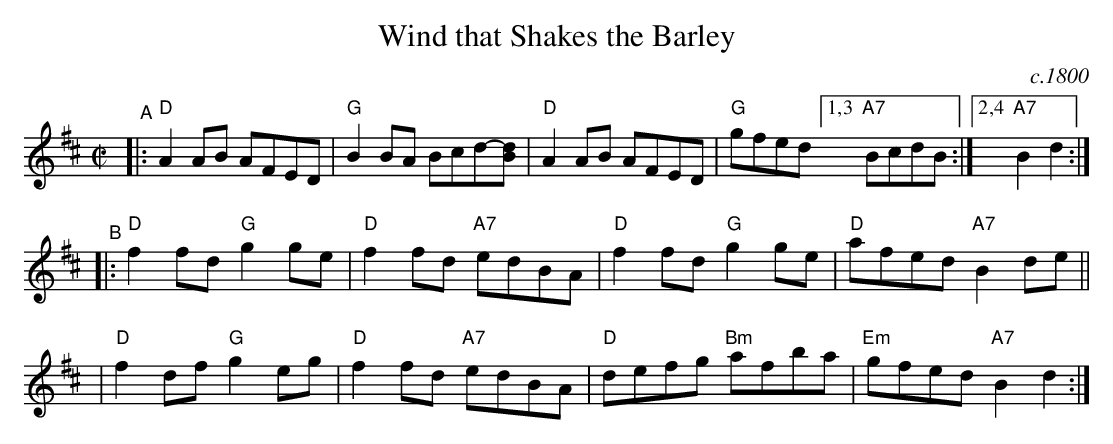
X:1
T: Wind that Shakes the Barley
O: c.1800
M: C|
L: 1/8
K: D
"^A"\
|:"D"A2AB AFED | "G"B2BA Bcd-[dB] | "D"A2AB AFED | "G"gfed [1,3 "A7"BcdB :|[2,4 "A7"B2d2 :|
"^B"\
|:"D"f2fd "G"g2ge | "D"f2fd "A7"edBA | "D"f2fd "G"g2ge | "D"afed "A7"B2de ||
| "D"f2df "G"g2eg | "D"f2fd "A7"edBA | "D"defg "Bm"afba | "Em"gfed "A7"B2d2 :|
